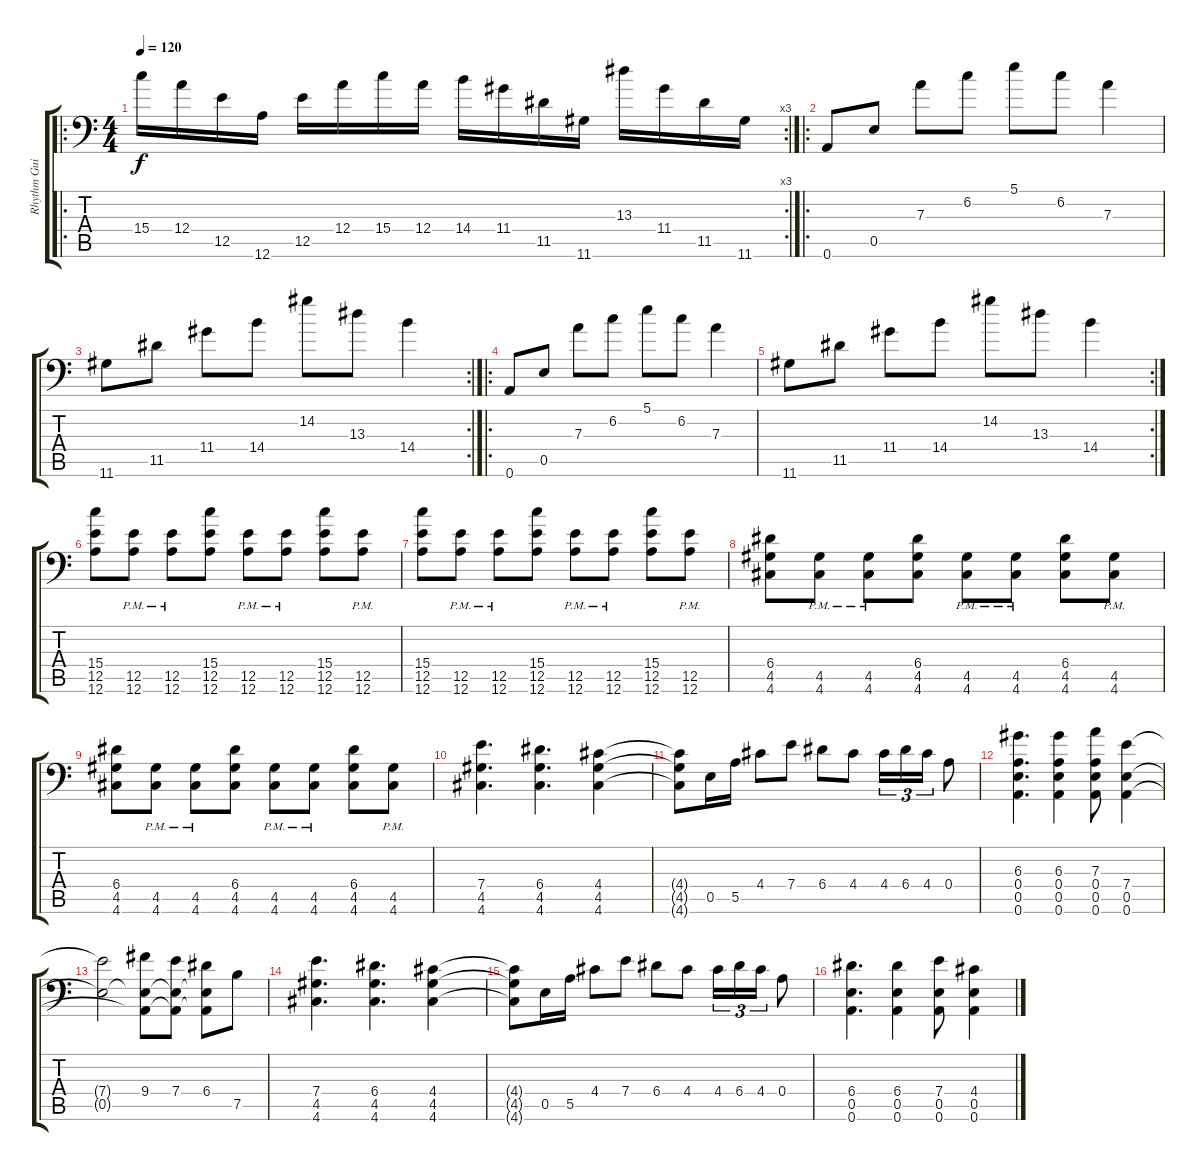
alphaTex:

\track ("Rhythm Guitar" "Rhythm Gui") {instrument distortionguitar}
\staff {score tabs}
\tuning (B3 Gb3 D3 A2 E2 A1) {hide}
\ro
\rc 3
\ts (4 4)
\tempo 120
\clef f4
\ks c
15.4.16{dy f} 12.4.16 12.5.16 12.6.16 12.5.16 12.4.16 15.4.16 12.4.16 14.4.16 11.4.16 11.5.16 11.6.16 13.3.16 11.4.16 11.5.16 11.6.16 |
\ro
0.6.8 0.5.8 7.3.8 6.2.8 5.1.8 6.2.8 7.3.4 |
\rc 2
11.6.8 11.5.8 11.4.8 14.4.8 14.2.8 13.3.8 14.4.4 |
\ro
0.6.8 0.5.8 7.3.8 6.2.8 5.1.8 6.2.8 7.3.4 |
\rc 2
11.6.8 11.5.8 11.4.8 14.4.8 14.2.8 13.3.8 14.4.4 |
(15.4 12.5 12.6).8 (12.5{pm} 12.6{pm}).8 (12.5{pm} 12.6{pm}).8 (15.4 12.5 12.6).8 (12.5{pm} 12.6{pm}).8 (12.5{pm} 12.6{pm}).8 (15.4 12.5 12.6).8 (12.5{pm} 12.6{pm}).8 |
(15.4 12.5 12.6).8 (12.5{pm} 12.6{pm}).8 (12.5{pm} 12.6{pm}).8 (15.4 12.5 12.6).8 (12.5{pm} 12.6{pm}).8 (12.5{pm} 12.6{pm}).8 (15.4 12.5 12.6).8 (12.5{pm} 12.6{pm}).8 |
(6.4 4.5 4.6).8 (4.5{pm} 4.6{pm}).8 (4.5{pm} 4.6{pm}).8 (6.4 4.5 4.6).8 (4.5{pm} 4.6{pm}).8 (4.5{pm} 4.6{pm}).8 (6.4 4.5 4.6).8 (4.5{pm} 4.6{pm}).8 |
(6.4 4.5 4.6).8 (4.5{pm} 4.6{pm}).8 (4.5{pm} 4.6{pm}).8 (6.4 4.5 4.6).8 (4.5{pm} 4.6{pm}).8 (4.5{pm} 4.6{pm}).8 (6.4 4.5 4.6).8 (4.5{pm} 4.6{pm}).8 |
(7.4 4.5 4.6).4{d} (6.4 4.5 4.6).4{d} (4.4 4.5 4.6).4 |
(4.4{t} 4.5{t} 4.6{t}).8 0.5.16 5.5.16 4.4.8 7.4.8 6.4.8 4.4.8 4.4.16{tu (3 2)} 6.4.16{tu (3 2)} 4.4.16{tu (3 2)} 0.4.8 |
(6.3 0.4 0.5 0.6).4{d} (6.3 0.4 0.5 0.6).4 (7.3 0.4 0.5 0.6).8 (7.4 0.5 0.6).4 |
(7.4{t} 0.5{t}).2 (9.4 0.5{t} 0.6{t}).8 (7.4 0.5{t} 0.6{t}).8 (6.4 0.5{t} 0.6{t}).8 7.5.8 |
(7.4 4.5 4.6).4{d} (6.4 4.5 4.6).4{d} (4.4 4.5 4.6).4 |
(4.4{t} 4.5{t} 4.6{t}).8 0.5.16 5.5.16 4.4.8 7.4.8 6.4.8 4.4.8 4.4.16{tu (3 2)} 6.4.16{tu (3 2)} 4.4.16{tu (3 2)} 0.4.8 |
(6.4 0.5 0.6).4{d} (6.4 0.5 0.6).4 (7.4 0.5 0.6).8 (4.4 0.5 0.6).4
